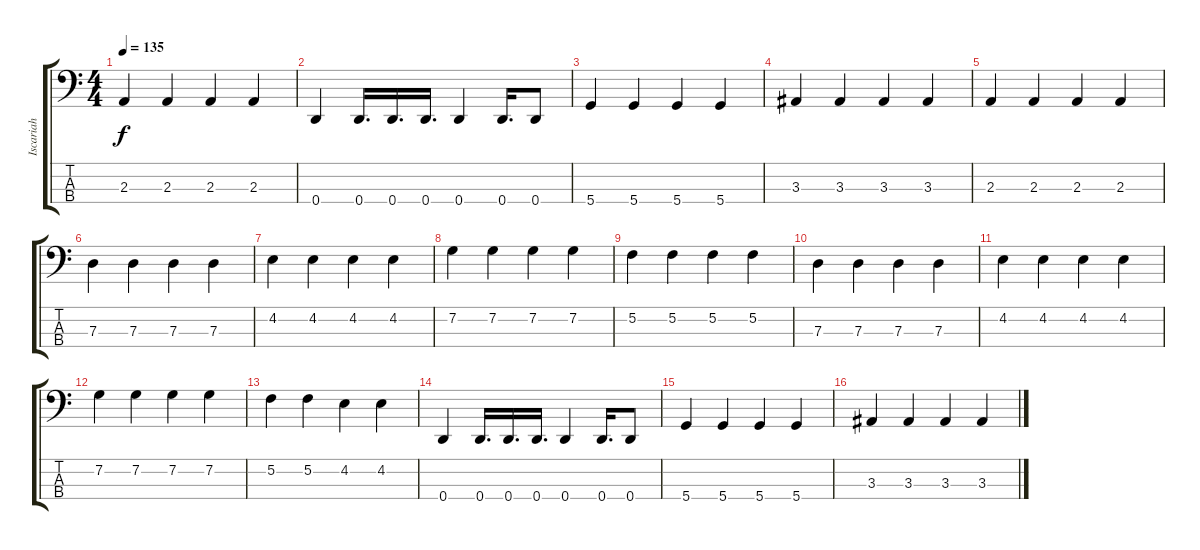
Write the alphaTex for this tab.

\track ("Iscariah" "Iscariah") {instrument electricbassfinger}
\staff {score tabs}
\tuning (F2 C2 G1 D1) {hide}
\ts (4 4)
\tempo 135
\clef f4
\ks c
2.3.4{dy f} 2.3.4 2.3.4 2.3.4 |
0.4.4 0.4.16{d} 0.4.16{d} 0.4.16{d} 0.4.4 0.4.16{d} 0.4.8 |
5.4.4 5.4.4 5.4.4 5.4.4 |
3.3.4 3.3.4 3.3.4 3.3.4 |
2.3.4 2.3.4 2.3.4 2.3.4 |
7.3.4 7.3.4 7.3.4 7.3.4 |
4.2.4 4.2.4 4.2.4 4.2.4 |
7.2.4 7.2.4 7.2.4 7.2.4 |
5.2.4 5.2.4 5.2.4 5.2.4 |
7.3.4 7.3.4 7.3.4 7.3.4 |
4.2.4 4.2.4 4.2.4 4.2.4 |
7.2.4 7.2.4 7.2.4 7.2.4 |
5.2.4 5.2.4 4.2.4 4.2.4 |
0.4.4 0.4.16{d} 0.4.16{d} 0.4.16{d} 0.4.4 0.4.16{d} 0.4.8 |
5.4.4 5.4.4 5.4.4 5.4.4 |
3.3.4 3.3.4 3.3.4 3.3.4
